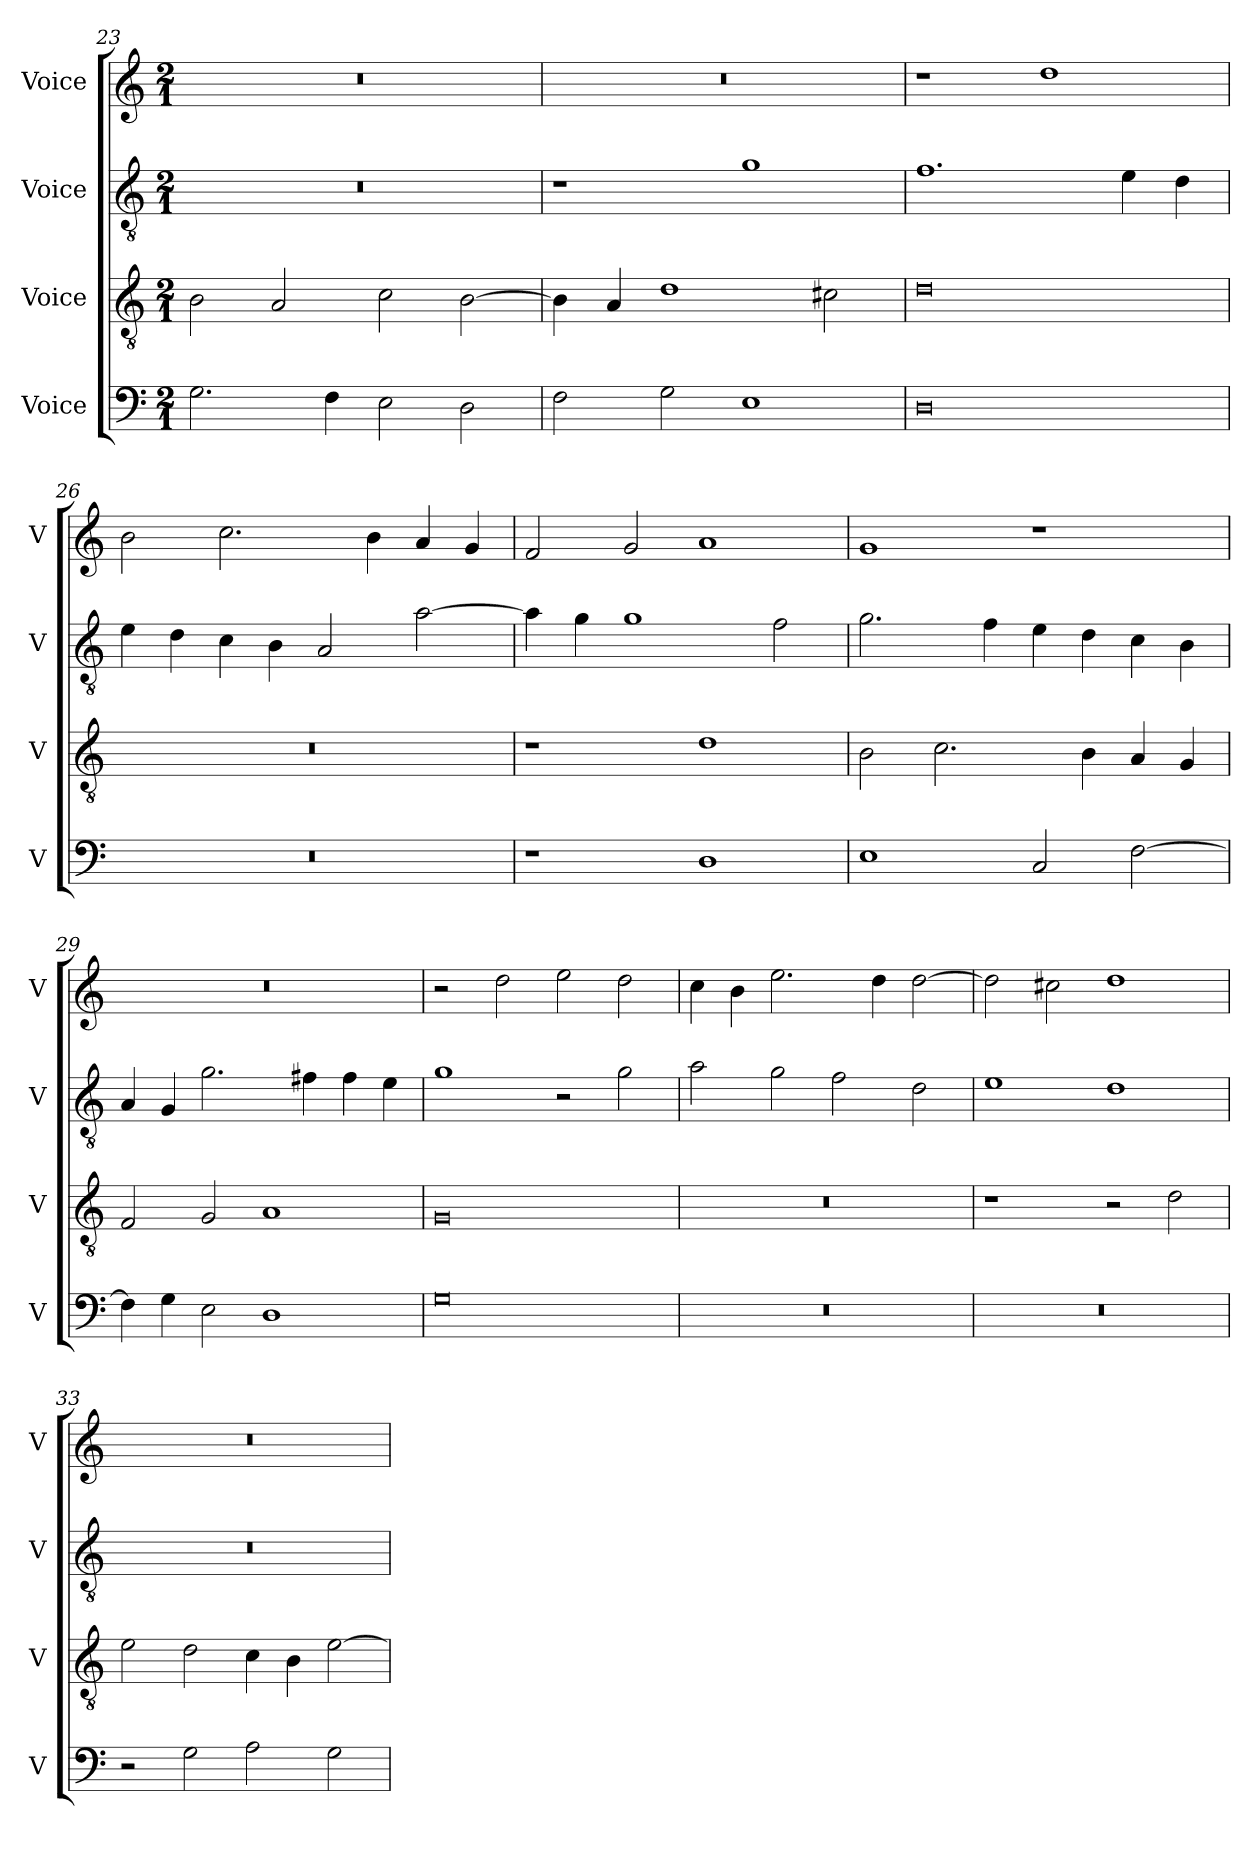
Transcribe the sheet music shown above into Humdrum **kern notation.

**kern	**kern	**kern	**kern
*part4	*part3	*part2	*part1
*staff4	*staff3	*staff2	*staff1
*I"Voice	*I"Voice	*I"Voice	*I"Voice
*I'V	*I'V	*I'V	*I'V
*clefF4	*clefGv2	*clefGv2	*clefG2
*k[]	*k[]	*k[]	*k[]
*M2/1	*M2/1	*M2/1	*M2/1
=23	=23	=23	=23
2.G\	2B\	0r	0r
.	2A/	.	.
4F\	.	.	.
2E\	2c\	.	.
2D\	[2B\	.	.
=24	=24	=24	=24
2F\	4B\]	1r	0r
.	4A/	.	.
2G\	1d	.	.
1E	.	1g	.
.	2c#X\	.	.
=25	=25	=25	=25
0D	0d	1.f	1r
.	.	.	1dd
.	.	4e\	.
.	.	4d\	.
=26	=26	=26	=26
0r	0r	4e\	2b\
.	.	4d\	.
.	.	4c\	2.cc\
.	.	4B\	.
.	.	2A/	.
.	.	.	4b\
.	.	[2a\	4a/
.	.	.	4g/
!!LO:LB:g=z
=27	=27	=27	=27
1r	1r	4a\]	2f/
.	.	4g\	.
.	.	1g	2g/
1D	1d	.	1a
.	.	2f\	.
=28	=28	=28	=28
1E	2B\	2.g\	1g
.	2.c\	.	.
.	.	4f\	.
2C/	.	4e\	1r
.	4B\	4d\	.
[2F\	4A/	4c\	.
.	4G/	4B\	.
=29	=29	=29	=29
4F\]	2F/	4A/	0r
4G\	.	4G/	.
2E\	2G/	2.g\	.
1D	1A	.	.
.	.	4f#X\	.
.	.	4f#\	.
.	.	4e\	.
=30	=30	=30	=30
0G	0G	1g	2r
.	.	.	2dd\
.	.	2r	2ee\
.	.	2g\	2dd\
=31	=31	=31	=31
0r	0r	2a\	4cc\
.	.	.	4b\
.	.	2g\	2.ee\
.	.	2f\	.
.	.	.	4dd\
.	.	2d\	[2dd\
=32	=32	=32	=32
0r	1r	1e	2dd\]
.	.	.	2cc#X\
.	2r	1d	1dd
.	2d\	.	.
!!LO:LB:g=z
=33	=33	=33	=33
2r	2e\	0r	0r
2G\	2d\	.	.
2A\	4c\	.	.
.	4B\	.	.
2G\	[2e\	.	.
=	=	=	=
*-	*-	*-	*-
